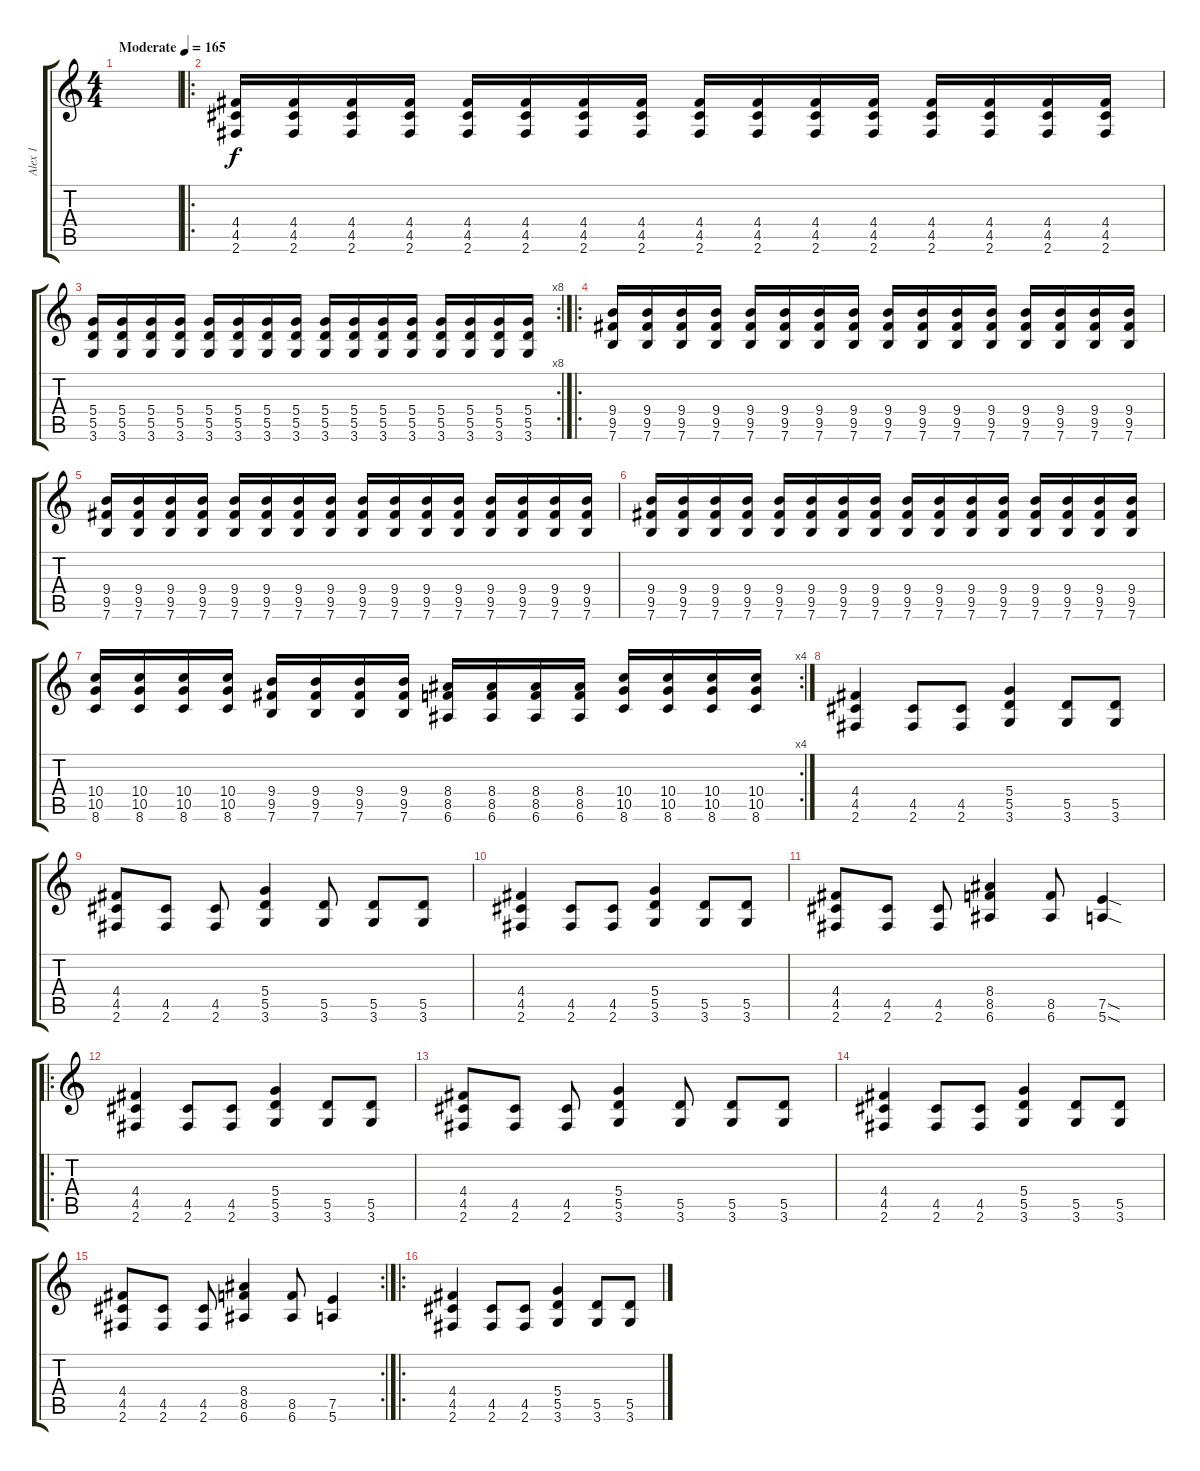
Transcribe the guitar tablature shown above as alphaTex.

\track ("Alex 1" "Alex 1") {instrument distortionguitar}
\staff {score tabs}
\tuning (E4 B3 G3 D3 A2 E2) {hide}
\ts (4 4)
\tempo (165 "Moderate")
\clef g2
\ks c
|
\ro
(4.4 4.5 2.6).16 (4.4 4.5 2.6).16 (4.4 4.5 2.6).16 (4.4 4.5 2.6).16 (4.4 4.5 2.6).16 (4.4 4.5 2.6).16 (4.4 4.5 2.6).16 (4.4 4.5 2.6).16 (4.4 4.5 2.6).16 (4.4 4.5 2.6).16 (4.4 4.5 2.6).16 (4.4 4.5 2.6).16 (4.4 4.5 2.6).16 (4.4 4.5 2.6).16 (4.4 4.5 2.6).16 (4.4 4.5 2.6).16 |
\rc 8
(5.4 5.5 3.6).16 (5.4 5.5 3.6).16 (5.4 5.5 3.6).16 (5.4 5.5 3.6).16 (5.4 5.5 3.6).16 (5.4 5.5 3.6).16 (5.4 5.5 3.6).16 (5.4 5.5 3.6).16 (5.4 5.5 3.6).16 (5.4 5.5 3.6).16 (5.4 5.5 3.6).16 (5.4 5.5 3.6).16 (5.4 5.5 3.6).16 (5.4 5.5 3.6).16 (5.4 5.5 3.6).16 (5.4 5.5 3.6).16 |
\ro
(9.4 9.5 7.6).16 (9.4 9.5 7.6).16 (9.4 9.5 7.6).16 (9.4 9.5 7.6).16 (9.4 9.5 7.6).16 (9.4 9.5 7.6).16 (9.4 9.5 7.6).16 (9.4 9.5 7.6).16 (9.4 9.5 7.6).16 (9.4 9.5 7.6).16 (9.4 9.5 7.6).16 (9.4 9.5 7.6).16 (9.4 9.5 7.6).16 (9.4 9.5 7.6).16 (9.4 9.5 7.6).16 (9.4 9.5 7.6).16 |
(9.4 9.5 7.6).16 (9.4 9.5 7.6).16 (9.4 9.5 7.6).16 (9.4 9.5 7.6).16 (9.4 9.5 7.6).16 (9.4 9.5 7.6).16 (9.4 9.5 7.6).16 (9.4 9.5 7.6).16 (9.4 9.5 7.6).16 (9.4 9.5 7.6).16 (9.4 9.5 7.6).16 (9.4 9.5 7.6).16 (9.4 9.5 7.6).16 (9.4 9.5 7.6).16 (9.4 9.5 7.6).16 (9.4 9.5 7.6).16 |
(9.4 9.5 7.6).16 (9.4 9.5 7.6).16 (9.4 9.5 7.6).16 (9.4 9.5 7.6).16 (9.4 9.5 7.6).16 (9.4 9.5 7.6).16 (9.4 9.5 7.6).16 (9.4 9.5 7.6).16 (9.4 9.5 7.6).16 (9.4 9.5 7.6).16 (9.4 9.5 7.6).16 (9.4 9.5 7.6).16 (9.4 9.5 7.6).16 (9.4 9.5 7.6).16 (9.4 9.5 7.6).16 (9.4 9.5 7.6).16 |
\rc 4
(10.4 10.5 8.6).16 (10.4 10.5 8.6).16 (10.4 10.5 8.6).16 (10.4 10.5 8.6).16 (9.4 9.5 7.6).16 (9.4 9.5 7.6).16 (9.4 9.5 7.6).16 (9.4 9.5 7.6).16 (8.4 8.5 6.6).16 (8.4 8.5 6.6).16 (8.4 8.5 6.6).16 (8.4 8.5 6.6).16 (10.4 10.5 8.6).16 (10.4 10.5 8.6).16 (10.4 10.5 8.6).16 (10.4 10.5 8.6).16 |
(4.4 4.5 2.6).4 (4.5 2.6).8 (4.5 2.6).8 (5.4 5.5 3.6).4 (5.5 3.6).8 (5.5 3.6).8 |
(4.4 4.5 2.6).8 (4.5 2.6).8 (4.5 2.6).8 (5.4 5.5 3.6).4 (5.5 3.6).8 (5.5 3.6).8 (5.5 3.6).8 |
(4.4 4.5 2.6).4 (4.5 2.6).8 (4.5 2.6).8 (5.4 5.5 3.6).4 (5.5 3.6).8 (5.5 3.6).8 |
(4.4 4.5 2.6).8 (4.5 2.6).8 (4.5 2.6).8 (8.4 8.5 6.6).4 (8.5 6.6).8 (7.5{sod} 5.6{sod}).4 |
\ro
(4.4 4.5 2.6).4 (4.5 2.6).8 (4.5 2.6).8 (5.4 5.5 3.6).4 (5.5 3.6).8 (5.5 3.6).8 |
(4.4 4.5 2.6).8 (4.5 2.6).8 (4.5 2.6).8 (5.4 5.5 3.6).4 (5.5 3.6).8 (5.5 3.6).8 (5.5 3.6).8 |
(4.4 4.5 2.6).4 (4.5 2.6).8 (4.5 2.6).8 (5.4 5.5 3.6).4 (5.5 3.6).8 (5.5 3.6).8 |
\rc 2
(4.4 4.5 2.6).8 (4.5 2.6).8 (4.5 2.6).8 (8.4 8.5 6.6).4 (8.5 6.6).8 (7.5 5.6).4 |
\ro
(4.4 4.5 2.6).4 (4.5 2.6).8 (4.5 2.6).8 (5.4 5.5 3.6).4 (5.5 3.6).8 (5.5 3.6).8
